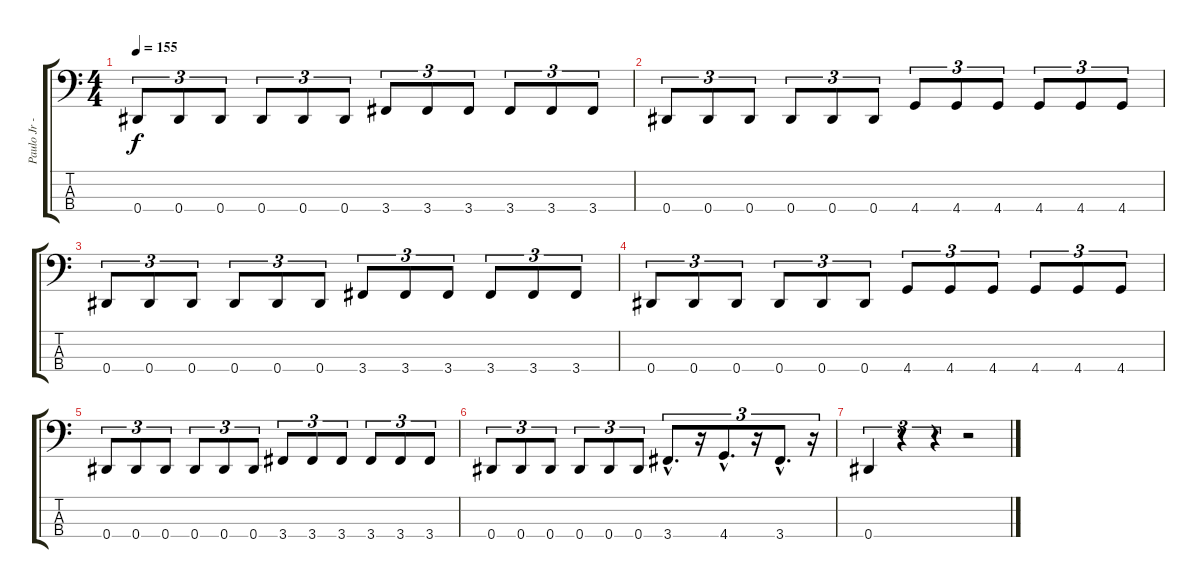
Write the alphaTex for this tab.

\track ("Paulo Jr - Bass" "Paulo Jr -") {instrument electricbasspick}
\staff {score tabs}
\tuning (Gb2 Db2 Ab1 Eb1) {hide}
\ts (4 4)
\tempo 155
\clef f4
\ks c
0.4.8{tu (3 2) dy f} 0.4.8{tu (3 2)} 0.4.8{tu (3 2)} 0.4.8{tu (3 2)} 0.4.8{tu (3 2)} 0.4.8{tu (3 2)} 3.4.8{tu (3 2)} 3.4.8{tu (3 2)} 3.4.8{tu (3 2)} 3.4.8{tu (3 2)} 3.4.8{tu (3 2)} 3.4.8{tu (3 2)} |
0.4.8{tu (3 2)} 0.4.8{tu (3 2)} 0.4.8{tu (3 2)} 0.4.8{tu (3 2)} 0.4.8{tu (3 2)} 0.4.8{tu (3 2)} 4.4.8{tu (3 2)} 4.4.8{tu (3 2)} 4.4.8{tu (3 2)} 4.4.8{tu (3 2)} 4.4.8{tu (3 2)} 4.4.8{tu (3 2)} |
0.4.8{tu (3 2)} 0.4.8{tu (3 2)} 0.4.8{tu (3 2)} 0.4.8{tu (3 2)} 0.4.8{tu (3 2)} 0.4.8{tu (3 2)} 3.4.8{tu (3 2)} 3.4.8{tu (3 2)} 3.4.8{tu (3 2)} 3.4.8{tu (3 2)} 3.4.8{tu (3 2)} 3.4.8{tu (3 2)} |
0.4.8{tu (3 2)} 0.4.8{tu (3 2)} 0.4.8{tu (3 2)} 0.4.8{tu (3 2)} 0.4.8{tu (3 2)} 0.4.8{tu (3 2)} 4.4.8{tu (3 2)} 4.4.8{tu (3 2)} 4.4.8{tu (3 2)} 4.4.8{tu (3 2)} 4.4.8{tu (3 2)} 4.4.8{tu (3 2)} |
0.4.8{tu (3 2)} 0.4.8{tu (3 2)} 0.4.8{tu (3 2)} 0.4.8{tu (3 2)} 0.4.8{tu (3 2)} 0.4.8{tu (3 2)} 3.4.8{tu (3 2)} 3.4.8{tu (3 2)} 3.4.8{tu (3 2)} 3.4.8{tu (3 2)} 3.4.8{tu (3 2)} 3.4.8{tu (3 2)} |
0.4.8{tu (3 2)} 0.4.8{tu (3 2)} 0.4.8{tu (3 2)} 0.4.8{tu (3 2)} 0.4.8{tu (3 2)} 0.4.8{tu (3 2)} 3.4{hac}.8{d tu (3 2)} r.16{tu (3 2)} 4.4{hac}.8{d tu (3 2)} r.16{tu (3 2)} 3.4{hac}.8{d tu (3 2)} r.16{tu (3 2)} |
0.4.4{tu (3 2)} r.4{tu (3 2)} r.4{tu (3 2)} r.2
